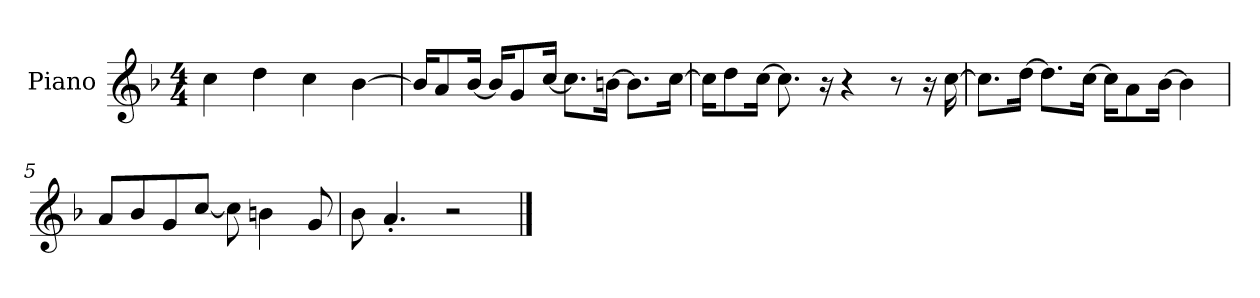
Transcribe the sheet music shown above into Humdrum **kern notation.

**kern
*part1
*staff1
*I"Piano
*I'P-no
*clefG2
*k[b-]
*M4/4
*MM90
=1
4cc\
4dd\
4cc\
[4b-\
=2
16b-/KL]
8a/
[16b-/Jk
16b-/KL]
8g/
[16cc/Jk
8.cc\L]
[16bn\Jk
8.b\L]
[16cc\Jk
=3
16cc\KL]
8dd\
[16cc\Jk
8.cc\]
16r
4r
8r
16r
[16cc\
=4
8.cc\L]
[16dd\Jk
8.dd\L]
[16cc\Jk
16cc\KL]
8a\
[16b-\Jk
4b-\]
!!LO:LB:g=z
=5
8a/L
8b-/
8g/
[8cc/J
8cc\]
4bn\
8g/
=6
8b-\
4.a'/
2r
==
*-
